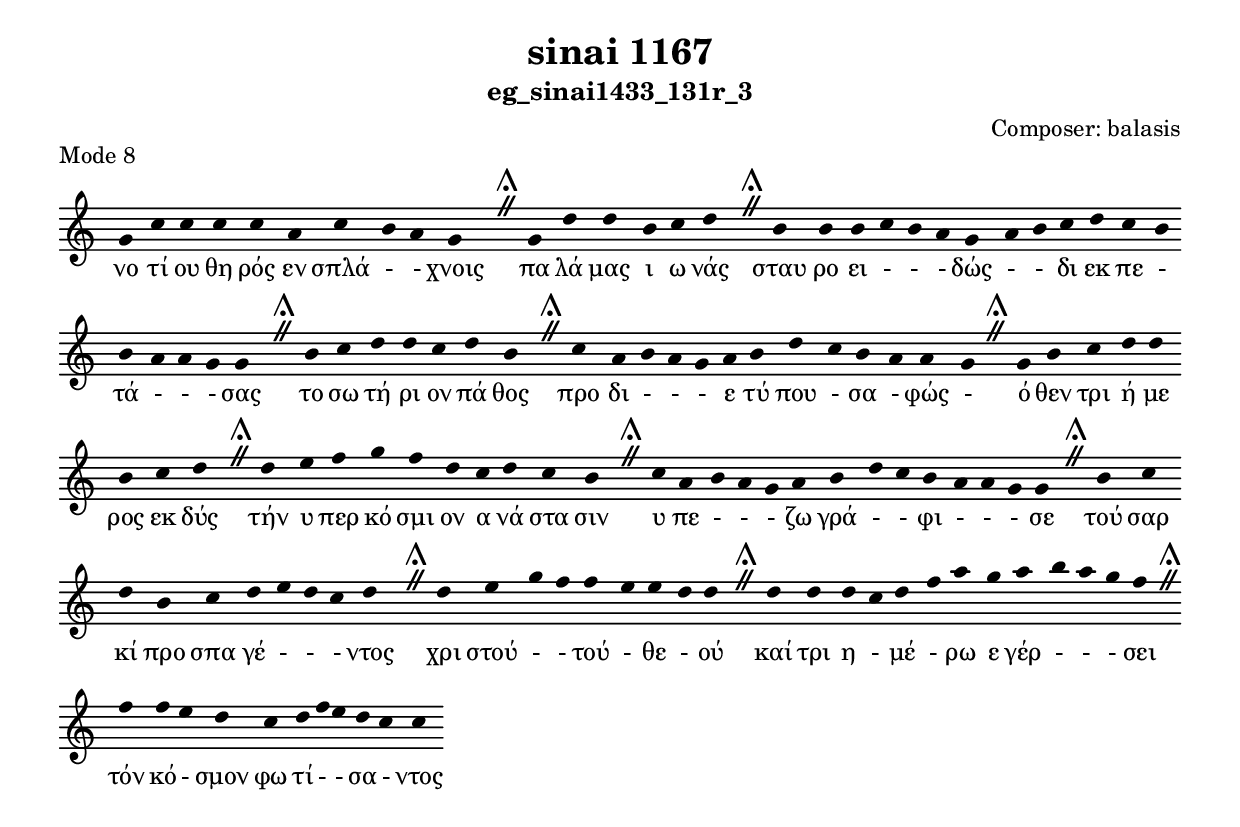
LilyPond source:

\include "gregorian.ly"

	\header {
 	  title = "sinai 1167"
	  subtitle = "eg_sinai1433_131r_3"
	  composer = "Composer: balasis"
	  piece = "Mode 8"
	}

	chant = {
	  g'4 c''4 c''4 c''4 c''4 a'4 c''4 b'4 a'4 g'4 \divisioMaior
 g'4 d''4 d''4 b'4 c''4 d''4 \divisioMaior
 b'4 b'4 b'4 c''4 b'4 a'4 g'4 a'4 b'4 c''4 d''4 c''4 b'4 b'4 a'4 a'4 g'4 g'4 \divisioMaior
 b'4 c''4 d''4 d''4 c''4 d''4 b'4 \divisioMaior
 c''4 a'4 b'4 a'4 g'4 a'4 b'4 d''4 c''4 b'4 a'4 a'4 g'4 \divisioMaior
 g'4 b'4 c''4 d''4 d''4 b'4 c''4 d''4 \divisioMaior
 d''4 e''4 f''4 g''4 f''4 d''4 c''4 d''4 c''4 b'4 \divisioMaior
 c''4 a'4 b'4 a'4 g'4 a'4 b'4 d''4 c''4 b'4 a'4 a'4 g'4 g'4 \divisioMaior
 b'4 c''4 d''4 b'4 c''4 d''4 e''4 d''4 c''4 d''4 \divisioMaior
 d''4 e''4 g''4 f''4 f''4 e''4 e''4 d''4 d''4 \divisioMaior
 d''4 d''4 d''4 c''4 d''4 f''4 a''4 g''4 a''4 b''4 a''4 g''4 f''4 \divisioMaior
 f''4 f''4 e''4 d''4 c''4 d''4 f''4 e''4 d''4 c''4 c''4\finalis
	}

	verba = \lyricmode {νο τί ου θη ρός εν σπλά -  - χνοις 
πα λά μας ι ω νάς 
σταυ ρο ει -  -  - δώς -  - δι εκ πε - τά -  -  - σας 
το σω τή ρι ον πά θος 
προ δι -  -  - ε τύ που - σα - φώς - 
ό θεν τρι ή με ρος εκ δύς 
τήν υ περ κό σμι ον α νά στα σιν 
υ πε -  -  - ζω γρά -  - φι -  -  - σε 
τού σαρ κί προ σπα γέ -  -  - ντος 
χρι στού -  - τού - θε - ού 
καί τρι η - μέ - ρω ε γέρ -  -  - σει 
τόν κό - σμον φω τί -  - σα - ντος 
	}


	\score {
	  \new Staff <<
	  \new Voice = "melody" \chant
	  \new Lyrics = "one" \lyricsto melody \verba
	  >>
	  \layout {
	    \context {
	      \Staff
	      \remove "Time_signature_engraver"
	      \remove "Bar_engraver"
	    }
	    \context {
	      \Voice
	      \remove "Stem_engraver"
	    }
	  }
	}